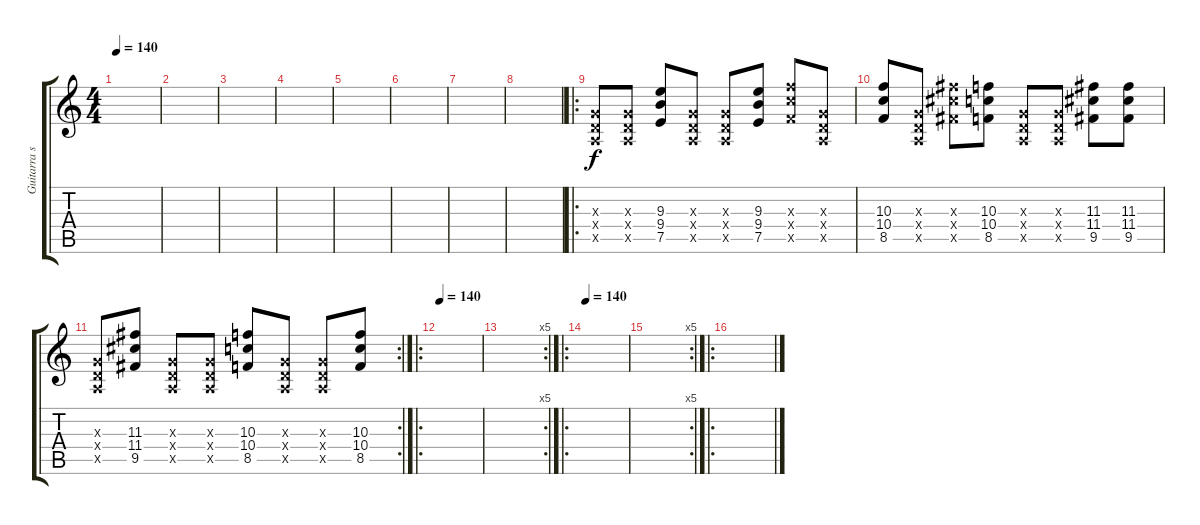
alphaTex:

\track ("Guitarra solista" "Guitarra s") {instrument overdrivenguitar}
\staff {score tabs}
\tuning (E4 B3 G3 D3 A2 E2) {hide}
\ts (4 4)
\tempo 140
\clef g2
\ks c
|
|
|
|
|
|
|
|
\ro
(0.3{x} 0.4{x} 0.5{x}).8 (0.3{x} 0.4{x} 0.5{x}).8 (9.3 9.4 7.5).8 (0.3{x} 0.4{x} 0.5{x}).8 (0.3{x} 0.4{x} 0.5{x}).8 (9.3 9.4 7.5).8 (10.3{x} 10.4{x} 8.5{x}).8 (0.3{x} 0.4{x} 0.5{x}).8 |
(10.3 10.4 8.5).8 (0.3{x} 0.4{x} 0.5{x}).8 (11.3{x} 11.4{x} 9.5{x}).8 (10.3 10.4 8.5).8 (0.3{x} 0.4{x} 0.5{x}).8 (0.3{x} 0.4{x} 0.5{x}).8 (11.3 11.4 9.5).8 (11.3 11.4 9.5).8 |
\rc 2
(0.3{x} 0.4{x} 0.5{x}).8 (11.3 11.4 9.5).8 (0.3{x} 0.4{x} 0.5{x}).8 (0.3{x} 0.4{x} 0.5{x}).8 (10.3 10.4 8.5).8 (0.3{x} 0.4{x} 0.5{x}).8 (0.3{x} 0.4{x} 0.5{x}).8 (10.3 10.4 8.5).8 |
\ro
\tempo 140
|
\rc 5
|
\ro
\tempo 140
|
\rc 5
|
\ro
